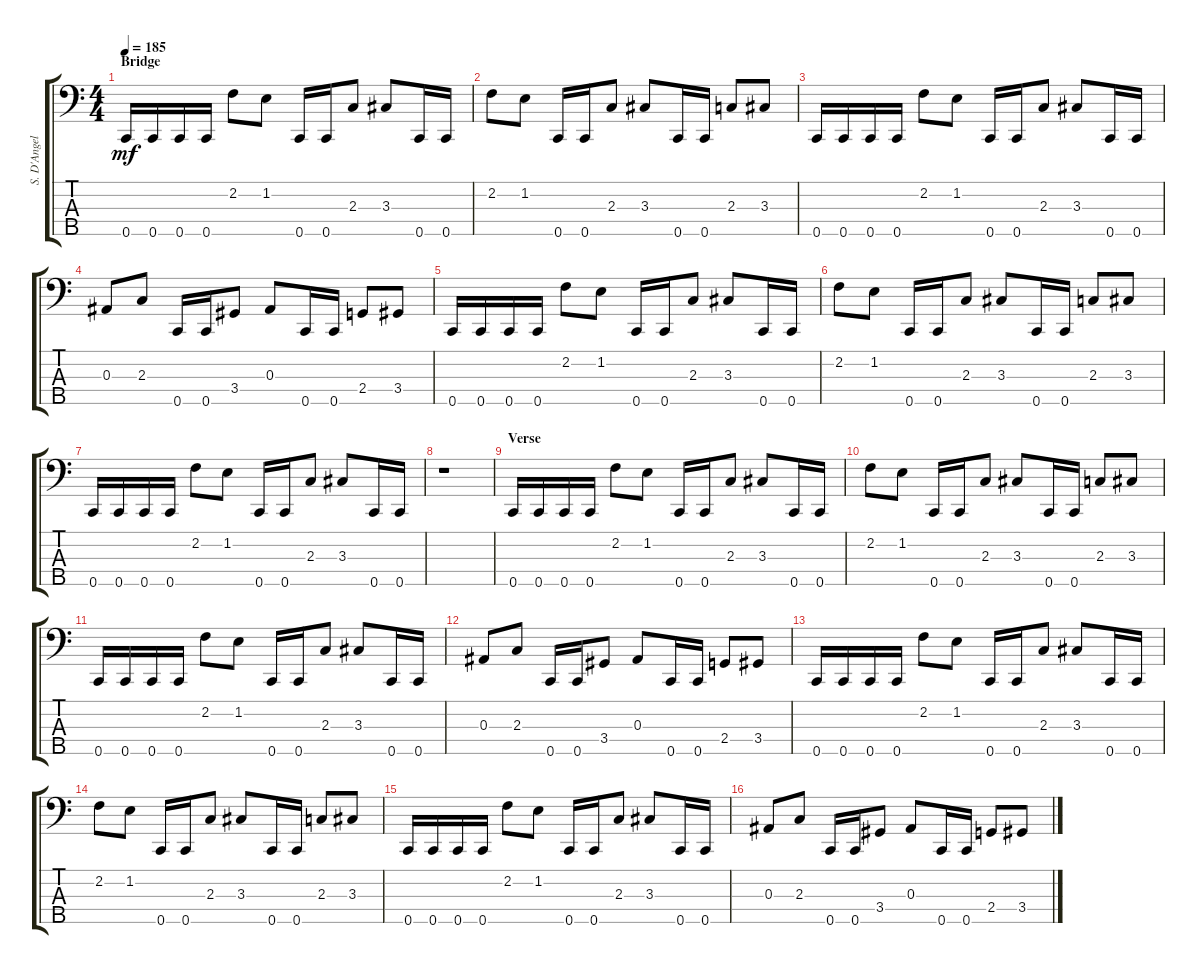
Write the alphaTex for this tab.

\track ("S. D'Angelo" "S. D'Angel") {instrument electricbasspick}
\staff {score tabs}
\tuning (Ab2 Eb2 Bb1 F1 C1) {hide}
\ts (4 4)
\section ("" "Bridge")
\tempo 185
\clef f4
\ks c
0.5.16{dy mf} 0.5.16 0.5.16 0.5.16 2.2.8 1.2.8 0.5.16 0.5.16 2.3.8 3.3.8 0.5.16 0.5.16 |
2.2.8 1.2.8 0.5.16 0.5.16 2.3.8 3.3.8 0.5.16 0.5.16 2.3.8 3.3.8 |
0.5.16 0.5.16 0.5.16 0.5.16 2.2.8 1.2.8 0.5.16 0.5.16 2.3.8 3.3.8 0.5.16 0.5.16 |
0.3.8 2.3.8 0.5.16 0.5.16 3.4.8 0.3.8 0.5.16 0.5.16 2.4.8 3.4.8 |
0.5.16 0.5.16 0.5.16 0.5.16 2.2.8 1.2.8 0.5.16 0.5.16 2.3.8 3.3.8 0.5.16 0.5.16 |
2.2.8 1.2.8 0.5.16 0.5.16 2.3.8 3.3.8 0.5.16 0.5.16 2.3.8 3.3.8 |
0.5.16 0.5.16 0.5.16 0.5.16 2.2.8 1.2.8 0.5.16 0.5.16 2.3.8 3.3.8 0.5.16 0.5.16 |
r.1 |
\section ("" "Verse")
0.5.16 0.5.16 0.5.16 0.5.16 2.2.8 1.2.8 0.5.16 0.5.16 2.3.8 3.3.8 0.5.16 0.5.16 |
2.2.8 1.2.8 0.5.16 0.5.16 2.3.8 3.3.8 0.5.16 0.5.16 2.3.8 3.3.8 |
0.5.16 0.5.16 0.5.16 0.5.16 2.2.8 1.2.8 0.5.16 0.5.16 2.3.8 3.3.8 0.5.16 0.5.16 |
0.3.8 2.3.8 0.5.16 0.5.16 3.4.8 0.3.8 0.5.16 0.5.16 2.4.8 3.4.8 |
0.5.16 0.5.16 0.5.16 0.5.16 2.2.8 1.2.8 0.5.16 0.5.16 2.3.8 3.3.8 0.5.16 0.5.16 |
2.2.8 1.2.8 0.5.16 0.5.16 2.3.8 3.3.8 0.5.16 0.5.16 2.3.8 3.3.8 |
0.5.16 0.5.16 0.5.16 0.5.16 2.2.8 1.2.8 0.5.16 0.5.16 2.3.8 3.3.8 0.5.16 0.5.16 |
0.3.8 2.3.8 0.5.16 0.5.16 3.4.8 0.3.8 0.5.16 0.5.16 2.4.8 3.4.8
